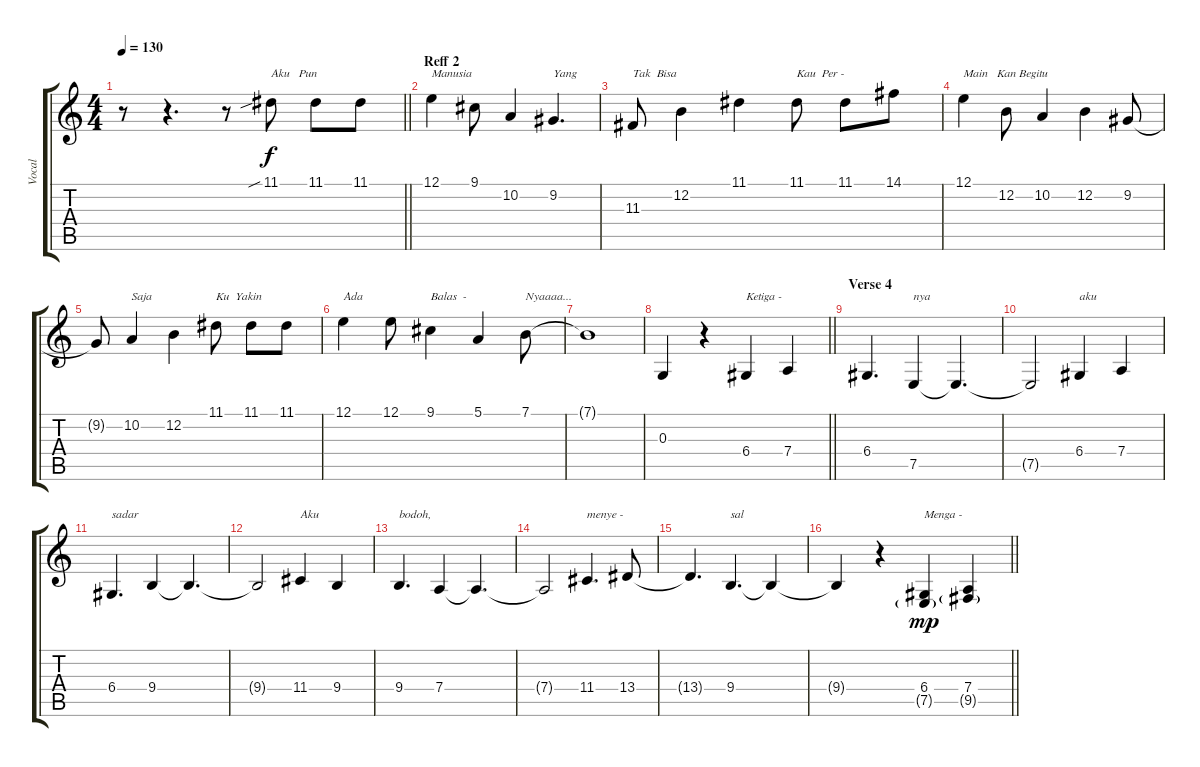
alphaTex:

\track ("Vocal" "Vocal") {instrument lead1square}
\staff {score tabs}
\tuning (E4 B3 G3 D3 A2 E2) {hide}
\ts (4 4)
\tempo 130
\clef g2
\barLineRight lightlight
\ks c
r.8{dy f} r.4{d} r.8 11.1{sib}.8{txt "Aku   Pun"} 11.1.8 11.1.8 |
\section ("" "Reff 2")
12.1.4{txt "Manusia"} 9.1.8 10.2.4 9.2.4{d txt "Yang"} |
11.3.8{txt "Tak  Bisa"} 12.2.4 11.1.4 11.1.8{txt "Kau  Per -"} 11.1.8 14.1.8 |
12.1.4{txt "Main   Kan Begitu"} 12.2.8 10.2.4 12.2.4 9.2.8 |
9.2{t}.8 10.2.4{txt "Saja"} 12.2.4 11.1.8{txt "Ku  Yakin"} 11.1.8 11.1.8 |
12.1.4{txt "Ada"} 12.1.8 9.1.4{txt "Balas  -"} 5.1.4 7.1.8{txt "Nyaaaa..."} |
7.1{t}.1 |
\barLineRight lightlight
0.3.4 r.4 6.4.4{txt "Ketiga -"} 7.4.4 |
\section ("" "Verse 4")
6.4.4{d} 7.5.4{txt "nya "} 7.5{t}.4{d} |
7.5{t}.2 6.4.4{txt "aku "} 7.4.4 |
6.4.4{d txt "sadar"} 9.4.4 9.4{t}.4{d} |
9.4{t}.2 11.4.4{txt "Aku "} 9.4.4 |
9.4.4{d txt "bodoh, "} 7.4.4 7.4{t}.4{d} |
7.4{t}.2 11.4.4{d txt "menye -"} 13.4.8 |
13.4{t}.4{d} 9.4.4{d txt "sal"} 9.4{t}.4 |
\barLineRight lightlight
9.4{t}.4 r.4 (6.4 7.5{g}).4{txt "Menga -" dy mp} (7.4 9.5{g}).4
